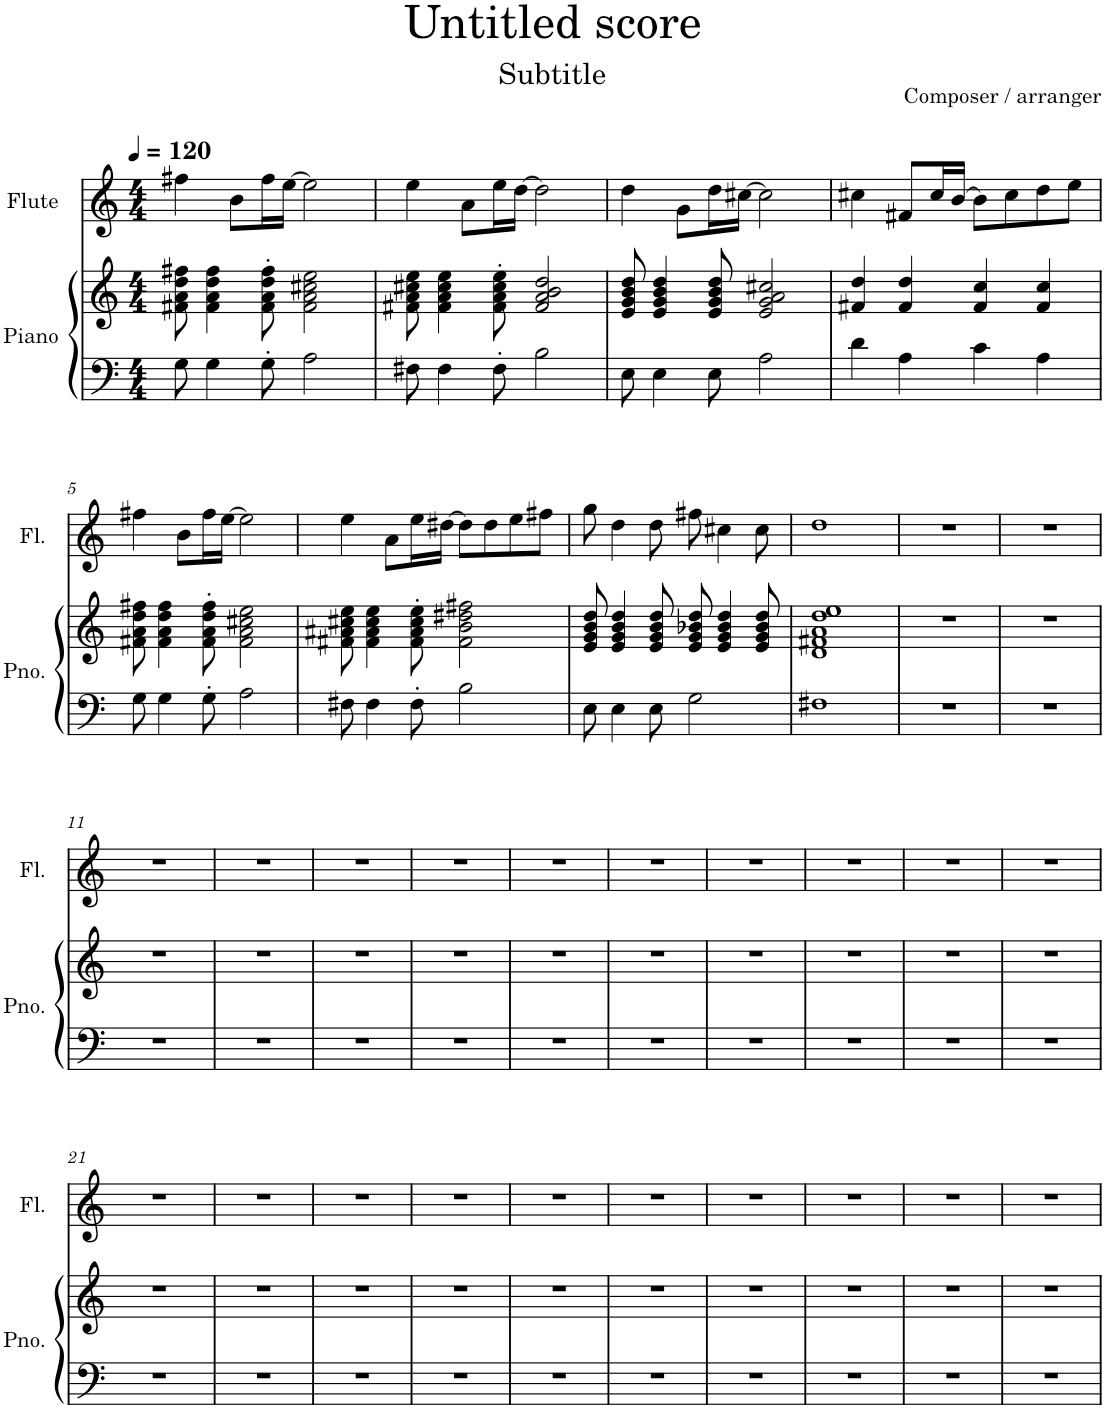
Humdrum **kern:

**kern	**kern	**kern
*part2	*part2	*part1
*staff3	*staff2	*staff1
*I"Piano	*	*I"Flute
*I'Pno.	*	*I'Fl.
*clefF4	*clefG2	*clefG2
*k[]	*k[]	*k[]
*M4/4	*M4/4	*M4/4
*MM120	*MM120	*MM120
=1	=1	=1
8G\	8f#X\ 8a\ 8dd\ 8ff#X\	4ff#X\
4G\	4f#\ 4a\ 4dd\ 4ff#\	.
.	.	8b\L
8G'\	8f#\' 8a\' 8dd\' 8ff#\'	16ff#\L
.	.	[16ee\JJ
2A\	2f#\ 2a\ 2cc#X\ 2ee\	2ee\]
=2	=2	=2
8F#X\	8f#X\ 8a\ 8cc#X\ 8ee\	4ee\
4F#\	4f#\ 4a\ 4cc#\ 4ee\	.
.	.	8a\L
8F#'\	8f#\' 8a\' 8cc#\' 8ee\'	16ee\L
.	.	[16dd\JJ
2B\	2f#/ 2a/ 2b/ 2dd/	2dd\]
=3	=3	=3
8E\	8e/ 8g/ 8b/ 8dd/	4dd\
4E\	4e/ 4g/ 4b/ 4dd/	.
.	.	8g\L
8E\	8e/ 8g/ 8b/ 8dd/	16dd\L
.	.	[16cc#X\JJ
2A\	2e/ 2g/ 2a/ 2cc#X/	2cc#\]
=4	=4	=4
4d\	4f#X/ 4dd/	4cc#X\
4A\	4f#/ 4dd/	8f#X/L
.	.	16cc#/L
.	.	[16b/JJ
4c\	4f#/ 4cc/	8b\L]
.	.	8cc#\
4A\	4f#/ 4cc/	8dd\
.	.	8ee\J
!!LO:LB:g=z
=5	=5	=5
8G\	8f#X\ 8a\ 8dd\ 8ff#X\	4ff#X\
4G\	4f#\ 4a\ 4dd\ 4ff#\	.
.	.	8b\L
8G'\	8f#\' 8a\' 8dd\' 8ff#\'	16ff#\L
.	.	[16ee\JJ
2A\	2f#\ 2a\ 2cc#X\ 2ee\	2ee\]
=6	=6	=6
8F#X\	8f#X\ 8a#X\ 8cc#X\ 8ee\	4ee\
4F#\	4f#\ 4a#\ 4cc#\ 4ee\	.
.	.	8a\L
8F#'\	8f#\' 8a#\' 8cc#\' 8ee\'	16ee\L
.	.	[16dd#X\JJ
2B\	2f#\ 2b\ 2dd#X\ 2ff#X\	8dd#\L]
.	.	8dd#\
.	.	8ee\
.	.	8ff#X\J
=7	=7	=7
8E\	8e/ 8g/ 8b/ 8dd/	8gg\
4E\	4e/ 4g/ 4b/ 4dd/	4dd\
8E\	8e/ 8g/ 8b/ 8dd/	8dd\
2G\	8e/ 8g/ 8b-X/ 8dd/	8ff#X\
.	4e/ 4g/ 4b-/ 4dd/	4cc#X\
.	8e/ 8g/ 8b-/ 8dd/	8cc#\
=8	=8	=8
1F#X	1d 1f#X 1a 1dd 1ee	1dd
=9	=9	=9
1r	1r	1r
=10	=10	=10
1r	1r	1r
!!LO:LB:g=z
=11	=11	=11
1r	1r	1r
=12	=12	=12
1r	1r	1r
=13	=13	=13
1r	1r	1r
=14	=14	=14
1r	1r	1r
=15	=15	=15
1r	1r	1r
=16	=16	=16
1r	1r	1r
=17	=17	=17
1r	1r	1r
=18	=18	=18
1r	1r	1r
=19	=19	=19
1r	1r	1r
=20	=20	=20
1r	1r	1r
!!LO:LB:g=z
=21	=21	=21
1r	1r	1r
=22	=22	=22
1r	1r	1r
=23	=23	=23
1r	1r	1r
=24	=24	=24
1r	1r	1r
=25	=25	=25
1r	1r	1r
=26	=26	=26
1r	1r	1r
=27	=27	=27
1r	1r	1r
=28	=28	=28
1r	1r	1r
=29	=29	=29
1r	1r	1r
=30	=30	=30
1r	1r	1r
=	=	=
*-	*-	*-
